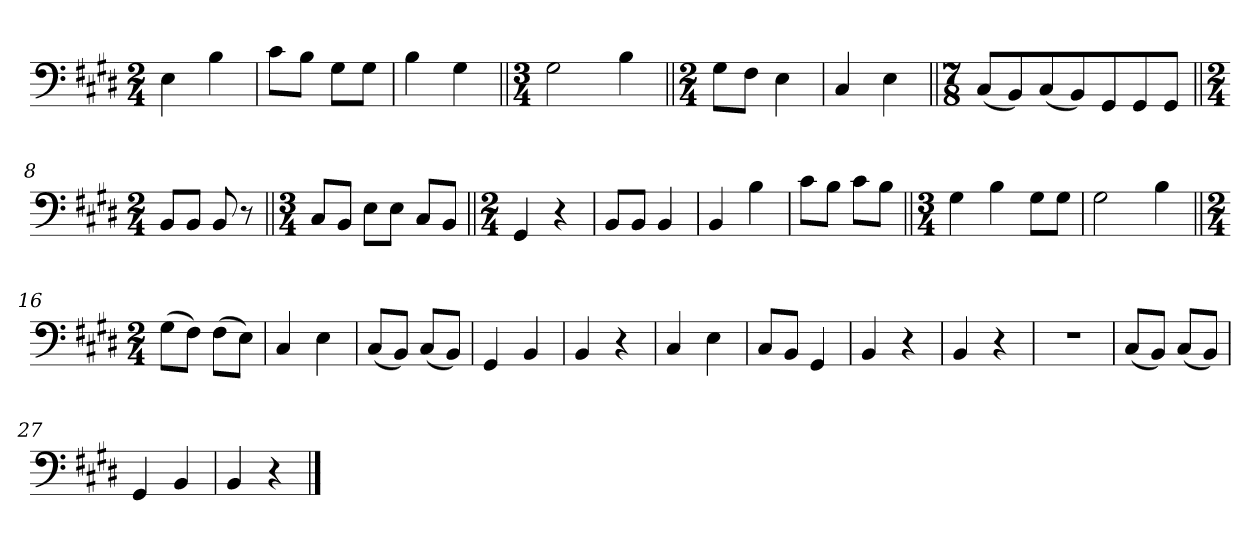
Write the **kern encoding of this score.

**kern
*part1
*staff1
*clefF4
*k[f#c#g#d#]
*M2/4
=1
4E\
4B\
=2
8c#\L
8B\J
8G#\L
8G#\J
=3
4B\
4G#\
=4||
*M3/4
2G#\
4B\
=5||
*M2/4
8G#\L
8F#\J
4E\
=6
4C#/
4E\
=7||
*M7/8
(8C#/L
8BB/)
(8C#/
8BB/)
8GG#/
8GG#/
8GG#/J
=8||
*M2/4
8BB/L
8BB/J
8BB/
8r
=9||
*M3/4
8C#/L
8BB/J
8E\L
8E\J
8C#/L
8BB/J
=10||
*M2/4
4GG#/
4r
=11
8BB/L
8BB/J
4BB/
=12
4BB/
4B\
=13
8c#\L
8B\J
8c#\L
8B\J
=14||
*M3/4
4G#\
4B\
8G#\L
8G#\J
=15
2G#\
4B\
=16||
*M2/4
(8G#\L
8F#\J)
(8F#\L
8E\J)
=17
4C#/
4E\
=18
(8C#/L
8BB/J)
(8C#/L
8BB/J)
=19
4GG#/
4BB/
=20
4BB/
4r
=21
4C#/
4E\
=22
8C#/L
8BB/J
4GG#/
=23
4BB/
4r
=24
4BB/
4r
=25
2r
=26
(8C#/L
8BB/J)
(8C#/L
8BB/J)
=27
4GG#/
4BB/
=28
4BB/
4r
==
*-
